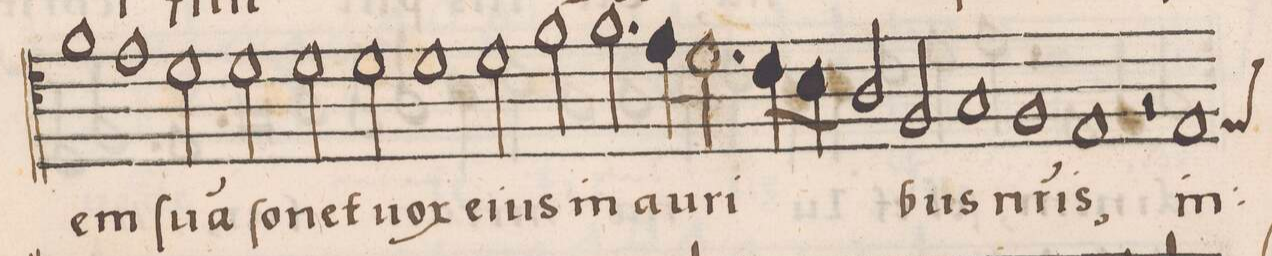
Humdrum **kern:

**kern	**text	**text
*I"ALTVS	*	*
*clefC4	*	*
*k[]	*	*
*met(C|)	*	*
*M2/1	*	*
1f	.	-em
=63-	=63-	=63-
1e	.	ſu-
2d\	.	-a(m)
2d\	.	ſo-
=64-	=64-	=64-
2d\	.	-net
2d\	.	uox
1d	.	e-
=65-	=65-	=65-
2d\	.	-ius
2f\	.	in
2.f\	.	au-
4e\	.	.
=66-	=66-	=66-
2.d\	.	-ri-
8c\L	.	.
8B\J	.	.
2A/	.	.
2F/	.	-bus
=67-	=67-	=67-
1G	.	n(os-
1F	.	.
=68-	=68-	=68-
1E	.	-t)ris,
2r	.	.
*custos:E	*	*
1E/	.	in
=69-	=69-	=69-
*lig	*	*
*-	*-	*-
